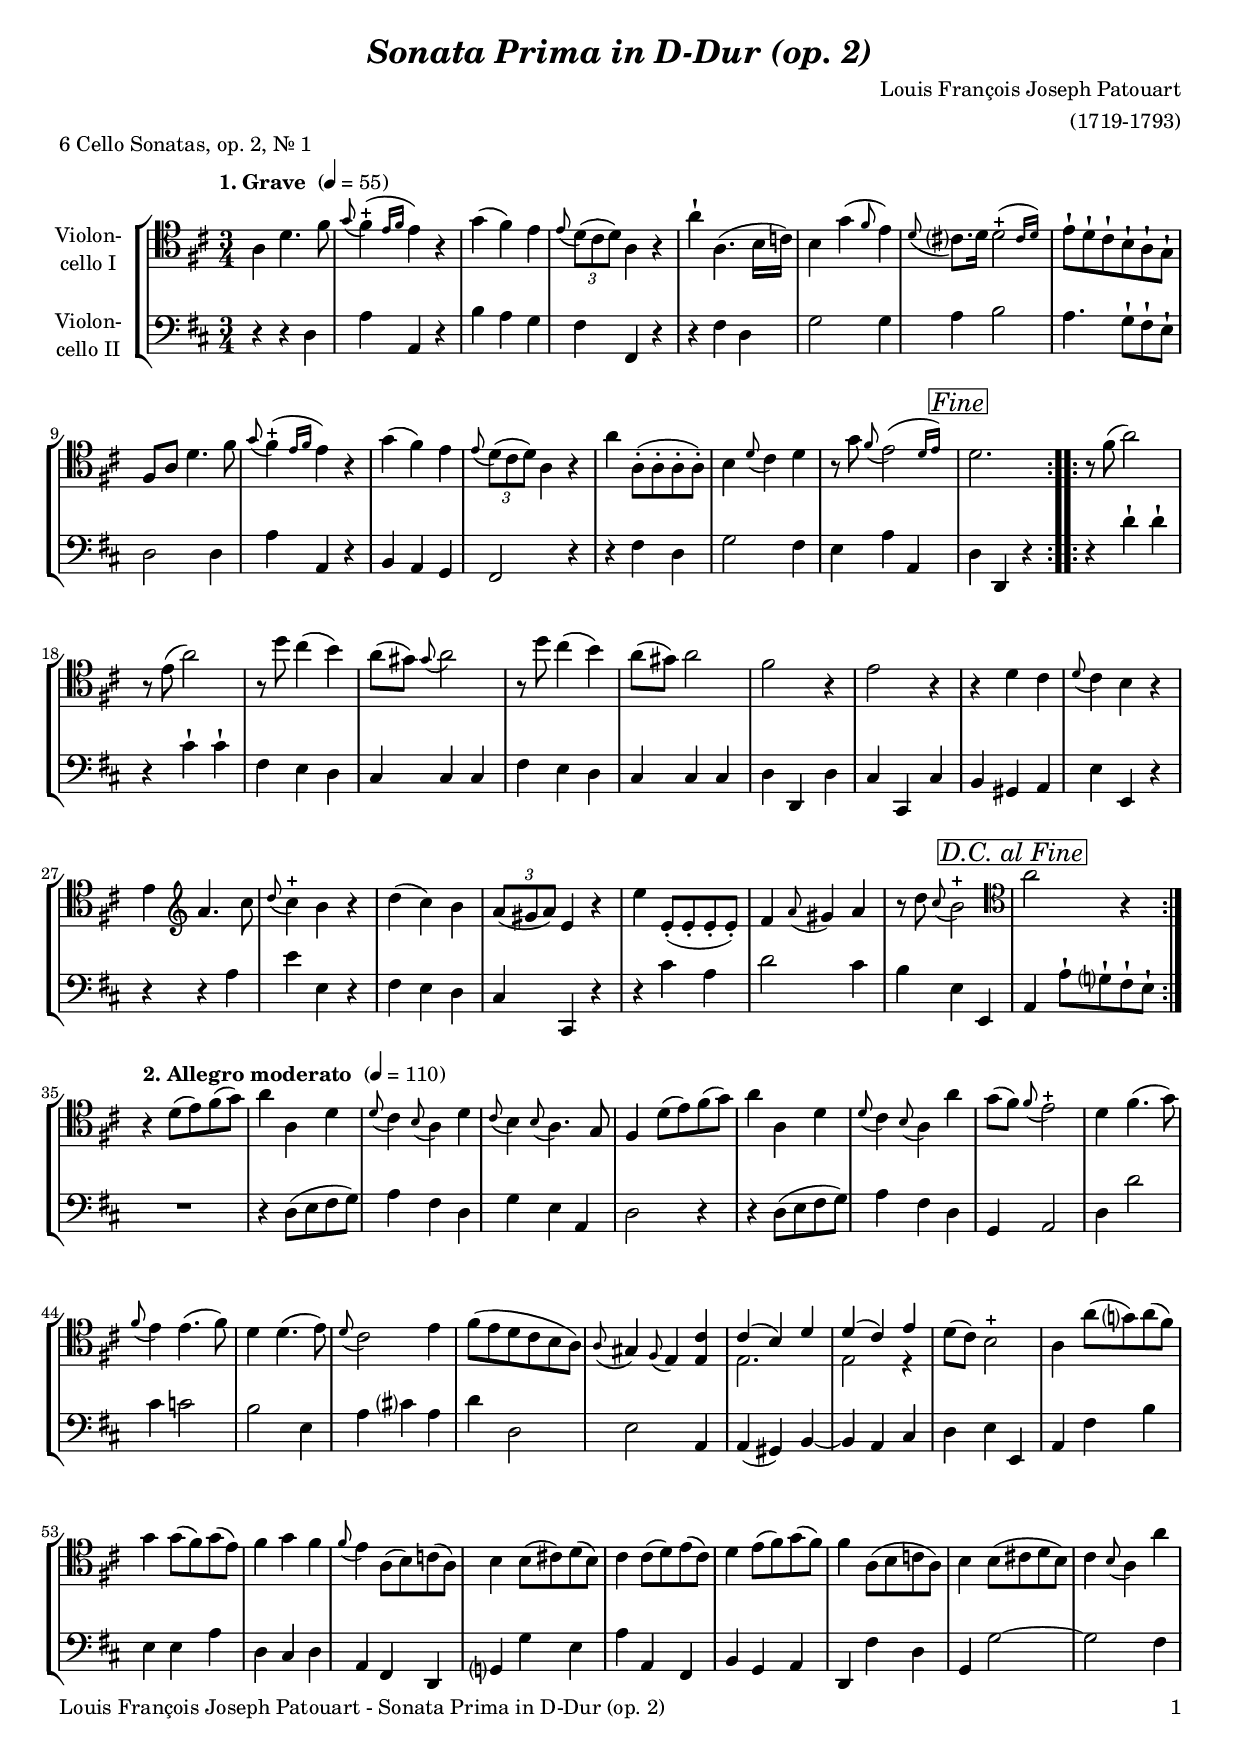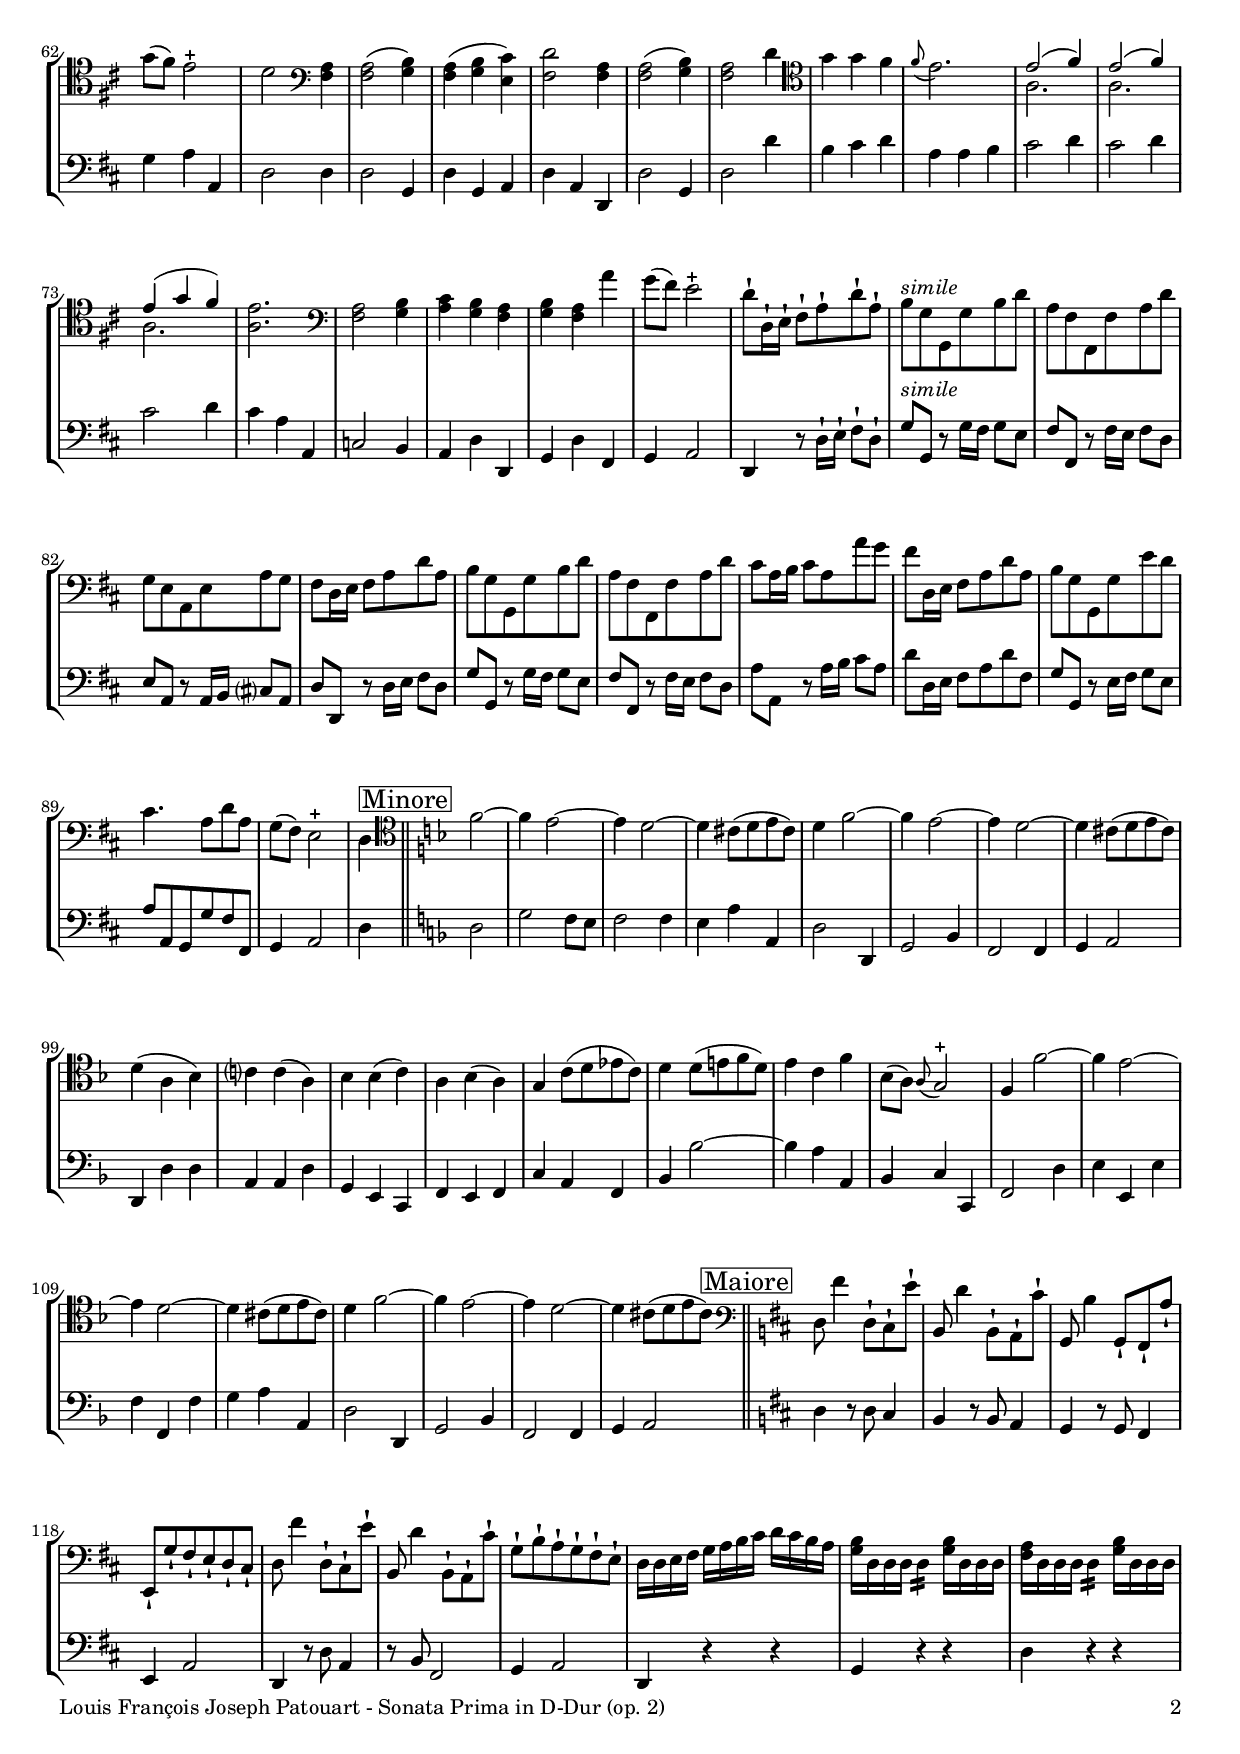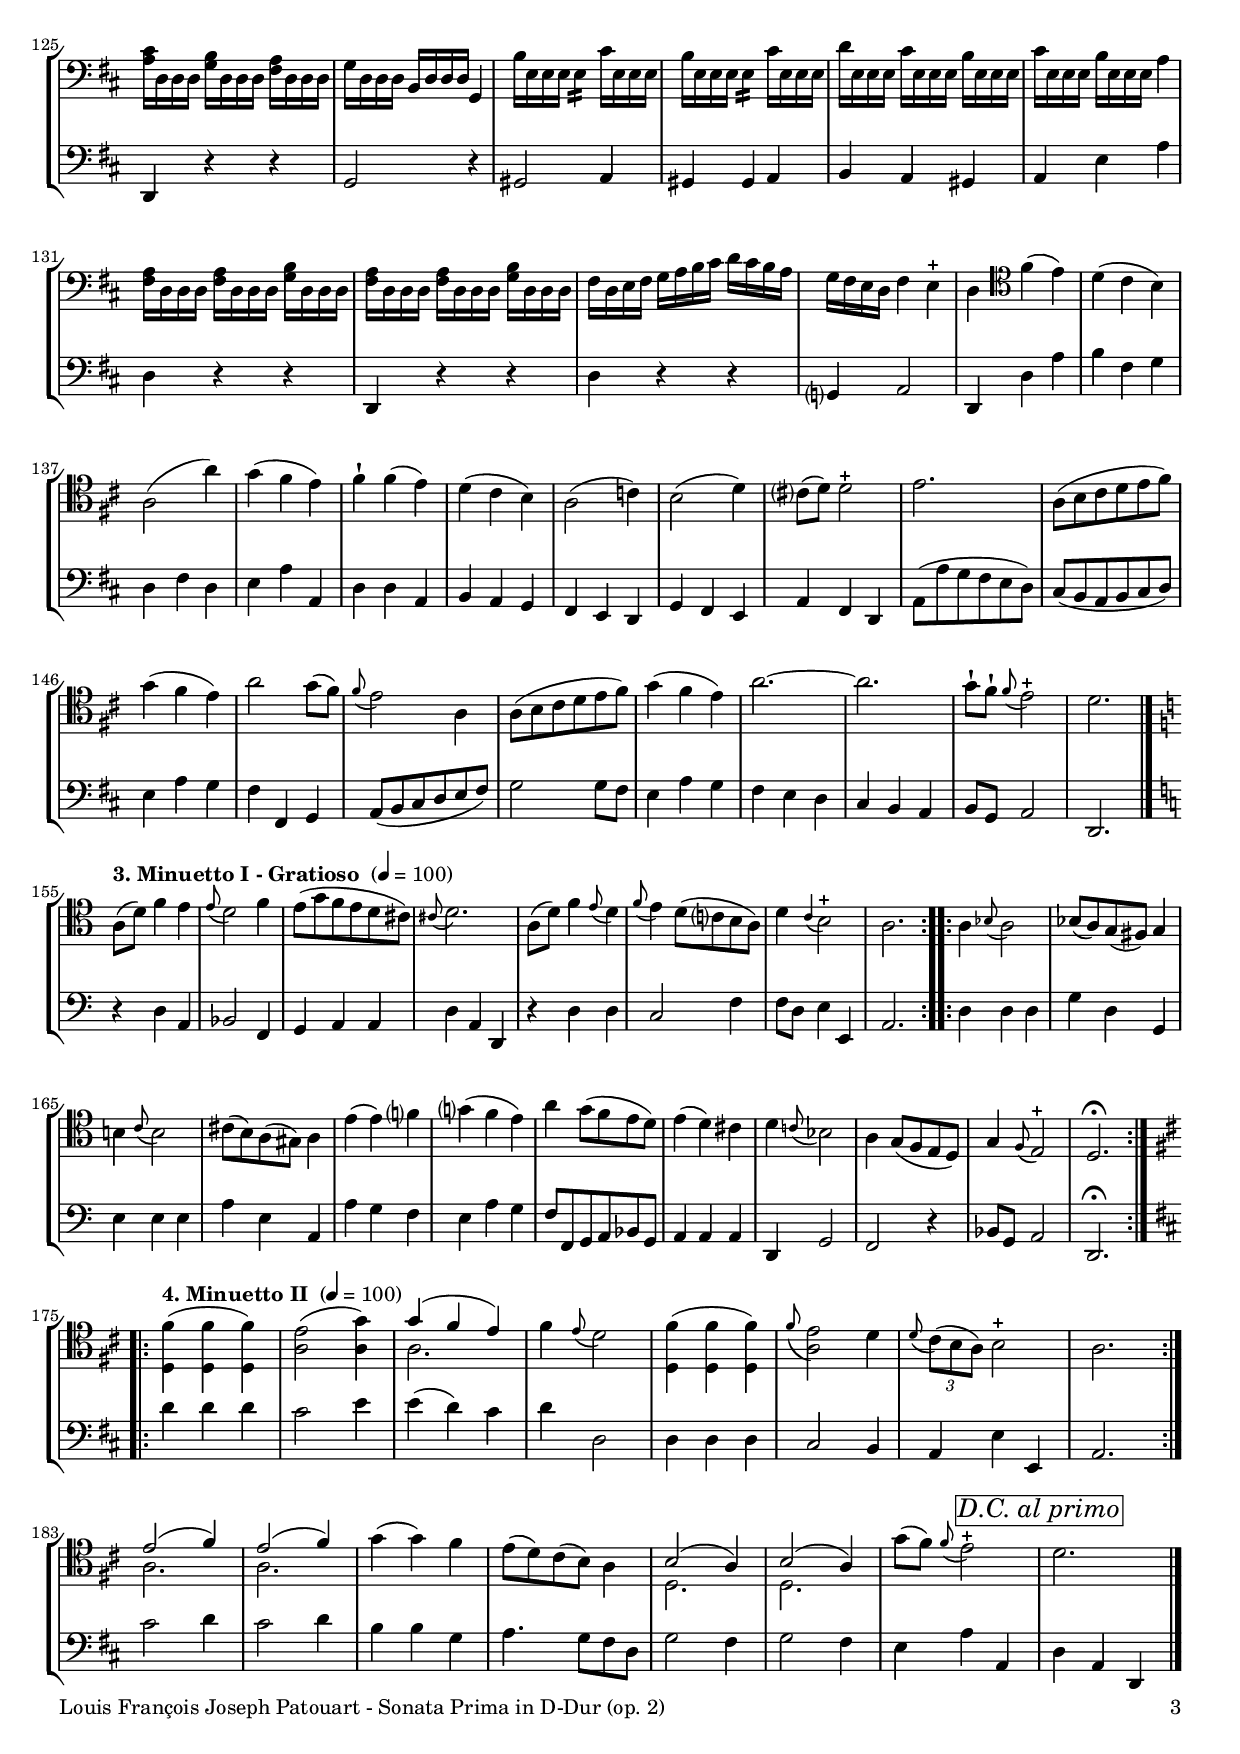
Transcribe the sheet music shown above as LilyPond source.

\version "2.18.2"
\include "deutsch.ly"
  
#(set-global-staff-size 18)

\header {
  title     = \markup \bold \italic "Sonata Prima in D-Dur (op. 2)"
  composer  = "Louis François Joseph Patouart"
  arranger  = "(1719-1793)"
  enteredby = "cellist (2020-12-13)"
  piece     = "6 Cello Sonatas, op. 2, Nr. 1"
}

voiceconsts = {
  \key d \major
  \time 3/4
  \clef "bass"
%  \numericTimeSignature
  % Set default beaming for all staves
%  \set Timing.beamExceptions = #'()
%  \set Timing.baseMoment     = #(ly:make-moment 1 4)
%  \set Timing.beatStructure  = #'(1 1 1)
}

micl = "clarinet"
mifl = "flute"
miob = "oboe"
mifh = "french horn"
misx = "tenor sax"
mist = "string ensemble 1"
miba = "cello"

introa = {        \tempo "1. Grave " 4=55 }
introb = { \break \tempo "2. Allegro moderato " 4=110 }

maiore = { \bar "||" \mark \markup \box "Maiore" \key d \major }
minore = { \bar "||" \mark \markup \box "Minore" \key d \minor }

introc = { \break \tempo "3. Minuetto I - Gratioso " 4=100 \key c \major }
introd = { \break \tempo "4. Minuetto II " 4=100 \key d \major }

alpr = \mark \markup \box \italic "D.C. al primo"
dcaf = \mark \markup \box \italic "D.C. al Fine"
dsaf = \markup { \italic "dal " \musicglyph #"scripts.segno" " al Fine" }
fine = \mark \markup \box \italic "Fine"
simi = \markup \italic "simile"

va = \relative c' {
  \voiceconsts
  \clef "tenor"
  
  \introa
  \repeat volta 2 {
    a4 d4. fis8
    \appoggiatura g fis4(-+ \grace { e16[ fis]} e4) r
    g( fis) e
    \appoggiatura e8 \tuplet 3/2 4 { d( cis d) } a4 r
    a'-! a,4.( h16 c)
    h4 g'( \grace fis8 e4)
    \appoggiatura d8 cis?8. d16 \afterGrace d2(-+ { cis16[ d]) }

    e8-! d-! cis-! h-! a-! g-!
    fis a d4. fis8
    \appoggiatura g fis4(-+ \grace { e16[ fis]} e4) r
    g( fis) e
    \appoggiatura e8 \tuplet 3/2 4 { d( cis d) } a4 r
    a' a,8(-. a-. a-. a)-.
    h4 \appoggiatura d8 cis4 d
    r8 g \appoggiatura fis \afterGrace e2( { d16[ e]) } \fine
    d2.
  }
  \repeat volta 2 {
    r8 fis( a2)
    r8 e( a2)
    r8 d cis4( h)
    a8( gis) \appoggiatura gis a2
    r8 d cis4( h)
    a8( gis) a2
    fis r4
    e2 r4
    r d cis
    \appoggiatura d8 cis4 h r

    e \clef "treble" a4. cis8
    \appoggiatura d cis4-+ h r
    d( cis) h
    \tuplet 3/2 4 { a8( gis a) } e4 r
    e' e,8(-. e-. e-. e)-.
    fis4 \appoggiatura a8 gis4 a
    r8 d \appoggiatura cis h2-+ \dcaf \clef "tenor"
    a r4
  }

  \introb
  r4 d,8( e) fis( g)
  a4 a, d
  \appoggiatura d8 cis4 \appoggiatura h8 a4 d
  \appoggiatura cis8 h4 \appoggiatura h8 a4. g8
  fis4 d'8( e) fis( g)
  a4 a, d
  \appoggiatura d8 cis4 \appoggiatura h8 a4 a'
  g8( fis) \appoggiatura fis e2-+
  d4 fis4.( g8)
  \appoggiatura fis e4 e4.( fis8)
  d4 d4.( e8)

  \appoggiatura d8 cis2 e4
  fis8( e d cis h a)
  \appoggiatura a gis4 \appoggiatura fis8 e4 <e cis'>
  << {
    cis'( h) d
    d( cis) e
  } \\ {
    e,2.
    e2 r4
  } >>
  d'8( cis) h2-+
  a4 a'8( g?) a( fis)
  g4 g8( fis) g( e)
  fis4 g fis
  \appoggiatura fis8 e4 a,8( h) c( a)
  h4 h8( cis!) d( h)

  cis4 cis8( d) e( cis)
  d4 e8( fis) g( fis)
  fis4 a,8( h c a)
  h4 h8( cis! d h)
  cis4 \appoggiatura h8 a4 a'
  g8( fis) e2-+
  d \clef "bass" <fis, a>4
  <fis a>2( <g h>4)
  <fis a>( <g h> <e cis'>)
  <fis d'>2 <fis a>4
  <fis a>2( <g h>4)

  <fis a>2 d'4 \clef "tenor"
  g g fis
  \appoggiatura fis8 e2.
  << {
    e2( fis4)
    e2( fis4)
    e( g fis)
  } \\ {
    a,2.
    a
    a
  } >>
  <a e'>2. \clef "bass"
  <fis a>2 <g h>4
  <a cis> <g h> <fis a>
  <g h> <fis a> a'
  g8( fis) e2-+

  d8-! d,16-! e-! fis8-! a-! d-! a-!
  h^\simi g g, g' h d
  a fis fis, fis' a d
  g, e a, e' a g
  fis d16 e fis8 a d a
  h g g, g' h d
  a fis fis, fis' a d
  cis a16 h cis8 a a' g

  fis d,16 e fis8 a d a
  h g g, g' e' d
  cis4. a8 d a
  g( fis) e2-+
  d4 \minore \clef "tenor" f'2~
  f4 e2~
  e4 d2~
  d4 cis8( d e cis)
  d4 f2~
  f4 e2~
  e4 d2~

  d4 cis8( d e cis)
  d4( a b)
  c? c( a)
  b b( c)
  a b( a)
  g c8( d es c)
  d4 d8( e! f d)
  e4 c f
  b,8( a) \appoggiatura a g2-+
  f4 f'2~
  f4 e2~
  e4 d2~
  d4 cis8( d e cis)

  d4 f2~
  f4 e2~
  e4 d2~
  d4 cis8( d e cis) \maiore \clef "bass"
  d,8 fis'4 d,8-! cis-! e'-!
  h,8 d'4 h,8-! a-! cis'-!
  g, h'4 g,8-! fis-! a'-!
  e,-! g'-! fis-! e-! d-! cis-!
  d fis'4 d,8-! cis-! e'-!
  h, d'4 h,8-! a-! cis'-!

  g-! h-! a-! g-! fis-! e-!
  d16 d e fis g a h cis d cis h a
  <g h> d d d \repeat tremolo 4 d <g h> d d d
  <fis a> d d d \repeat tremolo 4 d <g h> d d d
  <a' cis> d, d d <g h> d d d <fis a> d d d
  g d d d h d d d g,4

  h'16 e, e e \repeat tremolo 4 e cis' e, e e
  h'16 e, e e \repeat tremolo 4 e cis' e, e e
  d' e, e e cis' e, e e h' e, e e
  cis' e, e e h' e, e e a4
  <fis a>16 d d d <fis a> d d d <g h> d d d

  <fis a> d d d <fis a> d d d <g h> d d d
  fis d e fis g a h cis d cis h a
  g fis e d fis4 e-+
  d \clef "tenor" fis'( e)
  d( cis h)
  a2( a'4)
  g( fis e)
  fis-! fis( e)
  d( cis h)

  a2( c4)
  h2( d4)
  cis?8( d) d2-+
  e2.
  a,8( h cis d e fis)
  g4( fis e)
  a2 g8( fis)
  \appoggiatura fis e2 a,4
  a8( h cis d e fis)
  g4( fis e)
  a2.~
  a
  g8-! fis-! \appoggiatura fis e2-+
  d2. \bar "|."

  \introc
  \repeat volta 2 {
    a8( d) f4 e
    \appoggiatura e8 d2 f4
    e8( g f e d cis)
    \appoggiatura cis d2.
    a8( d) f4 \appoggiatura e8 d4
    \appoggiatura f8 e4 d8( c? h a)
    d4 \appoggiatura c h2-+

    a2.
  }
  \repeat volta 2 {
    a4 \appoggiatura b8 a2
    b8( a) g( fis) g4
    h! \appoggiatura c8 h2
    cis8( h) a( gis) a4
    e'( e) f?
    g?( f e)
    a g8( f e d)

    e4( d) cis
    d \appoggiatura c!8 b2
    a4 g8( f e d)
    g4 \appoggiatura f8 e2-+
    d2.\fermata
  }

  \introd
  \repeat volta 2 {
    <d fis'>4( <d fis'> <d fis'>)
    <a' e'>2( <a g'>4)
    << { g'( fis e) } \\ a,2. >>
    fis'4 \appoggiatura e8 d2
    <d, fis'>4( <d fis'> <d fis'>)
    \appoggiatura fis'8 <a, e'>2 d4
    \appoggiatura d8 \tuplet 3/2 4 { cis( h a) } h2-+
    a2.
  }

  << {
    e'2( fis4)
    e2( fis4)
  } \\ {
    a,2.
    a
  } >>
  g'4( g) fis
  e8( d) cis( h) a4
  << {
    h2( a4)
    h2( a4)
  } \\ {
    d,2.
    d
  } >>
  g'8( fis) \appoggiatura fis e2-+ \alpr
  d2. \bar "|."
}

vb = \relative c {
  \voiceconsts

  \introa
  \repeat volta 2 {
    r4 r d
    a' a, r
    h' a g
    fis fis, r
    r fis' d
    g2 g4
    a h2

    a4. g8-! fis-! e-!
    d2 d4
    a' a, r
    h a g
    fis2 r4
    r fis' d
    g2 fis4
    e a a, \fine
    d d, r
  }
  \repeat volta 2 {
    r d''-! d-!
    r cis-! cis-!
    fis, e d
    cis cis cis
    fis e d
    cis cis cis
    d d, d'
    cis cis, cis'
    h gis a
    e' e, r

    r r a'
    e' e, r
    fis e d
    cis cis, r
    r cis'' a
    d2 cis4
    h e, e, \dcaf
    a a'8-! g?-! fis-! e-!
  }

  \introb
  R2.
  r4 d8( e fis g)
  a4 fis d
  g e a,
  d2 r4
  r d8( e fis g)
  a4 fis d
  g, a2
  d4 d'2
  cis4 c2
  h e,4

  a cis? a
  d d,2
  e a,4
  a( gis) h~
  h a cis
  d e e,
  a fis' h
  e, e a
  d, cis d
  a fis d
  g? g' e

  a a, fis
  h g a
  d, fis' d
  g, g'2~
  g fis4
  g a a,
  d2 d4
  d2 g,4
  d' g, a
  d a d,
  d'2 g,4

  d'2 d'4
  h cis d
  a a h
  cis2 d4
  cis2 d4
  cis2 d4
  cis a a,
  c2 h4
  a d d,
  g d' fis,
  g a2

  d,4 r8 d'16-! e-! fis8-! d-!
  g^\simi g, r g'16 fis g8 e
  fis fis, r fis'16 e fis8 d
  e a, r a16 h cis?8 a
  d d, r d'16 e fis8 d
  g g, r g'16 fis g8 e
  fis fis, r fis'16 e fis8 d
  a' a, r a'16 h cis8 a

  d d,16 e fis8 a d fis,
  g g, r e'16 fis g8 e
  a a, g g' fis fis,
  g4 a2
  d4 \minore d2
  g f8 e
  f2 f4
  e a a,
  d2 d,4
  g2 b4
  f2 f4

  g a2
  d,4 d' d
  a a d
  g, e c
  f e f
  c' a f
  b b'2~
  b4 a a,
  b c c,
  f2 d'4
  e e, e'
  f f, f'
  g a a,

  d2 d,4
  g2 b4
  f2 f4
  g a2 \maiore
  d4 r8 d cis4
  h r8 h a4
  g r8 g fis4
  e a2
  d,4 r8 d' a4
  r8 h fis2

  g4 a2
  d,4 r r
  g r r
  d' r r
  d, r r
  g2 r4

  gis2 a4
  gis gis a
  h a gis
  a e' a
  d, r r

  d, r r
  d' r r
  g,? a2
  d,4 d' a'
  h fis g
  d fis d
  e a a,
  d d a
  h a g

  fis e d
  g fis e
  a fis d
  a'8( a' g fis e d)
  cis( h a h cis d)
  e4 a g
  fis fis, g
  a8( h cis d e fis)
  g2 g8 fis
  e4 a g
  fis e d
  cis h a
  h8 g a2
  d,2. \bar "|."

  \introc
  \repeat volta 2 {
    r4 d' a
    b2 f4
    g a a
    d a d,
    r d' d
    c2 f4
    f8 d e4 e,

    a2.
  }
  \repeat volta 2 {
    d4 d d
    g d g,
    e' e e
    a e a,
    a' g f
    e a g
    f8 f, g a b g

    a4 a a
    d, g2
    f r4
    b8 g a2
    d,2.\fermata
  }

  \introd
  \repeat volta 2 {
    d''4 d d
    cis2 e4
    e( d) cis
    d d,2
    d4 d d
    cis2 h4
    a e' e,
    a2.
  }

  cis'2 d4
  cis2 d4
  h h g
  a4. g8 fis d
  g2 fis4
  g2 fis4
  e a a, \alpr
  d a d, \bar "|."
}


music = \new StaffGroup <<
      \new Staff {
	\set Staff.midiInstrument = \miba
	\set Staff.instrumentName = \markup \center-column { "Violon-" "cello I" }
	\transpose d d { \va }
      }

      \new Staff {
	\set Staff.midiInstrument = \miba
	\set Staff.instrumentName = \markup \center-column { "Violon-" "cello II" }
	\transpose d d { \vb }
      }
>>

\book {
   \paper {
    print-page-number = ##t
    print-first-page-number = ##t
    ragged-last-bottom = ##f
    oddHeaderMarkup = \markup \null
    evenHeaderMarkup = \markup \null
    oddFooterMarkup = \markup {
      \fill-line {
        \on-the-fly #print-page-number-check-first
        "Louis François Joseph Patouart - Sonata Prima in D-Dur (op. 2)" \fromproperty #'page:page-number-string
      }
    }
    evenFooterMarkup = \oddFooterMarkup
  } \score {
    \music
    \layout {}
  }

  \score {
    \unfoldRepeats \music

    \midi {
      \context {
        \Score
      }
    }
  }
}